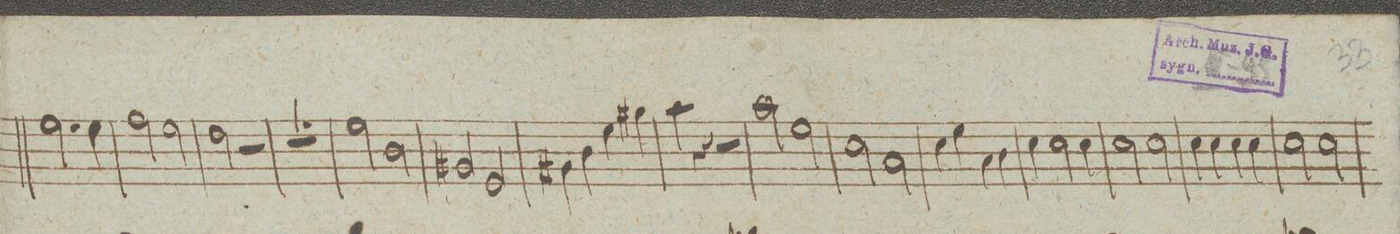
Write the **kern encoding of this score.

**kern	**dynam
*I"Oboie 1mo	*
*clefG2	*
*k[]	*
*met(c|)	*
*M4/4	*
2.ee\	.
4ee\	.
=132	=132
2ff\	.
2ee\	.
=133	=133
2dd\	.
2r	.
=134	=134
1r	.
=135	=135
1ryy	.
=136	=136
2ee\	.
2b\	.
=137	=137
2g#X/	.
2e/	.
=138	=138
4g#X\	.
4b\	.
4ee\	.
4gg#X\	.
=139	=139
4aa\	.
4r	.
2r	.
=140	=140
2aa\	.
2ee\	.
=141	=141
2cc\	.
2a\	.
=142	=142
4cc\	.
4ee\	.
4a\	.
4b\	.
=143	=143
4cc\	.
2cc\	.
4cc\	.
=144	=144
2cc\	.
2cc\	.
=145	=145
4cc\	.
4cc\	.
4cc\	.
4cc\	.
=146	=146
2cc\	.
2cc\	.
=147	=147
*-	*-
